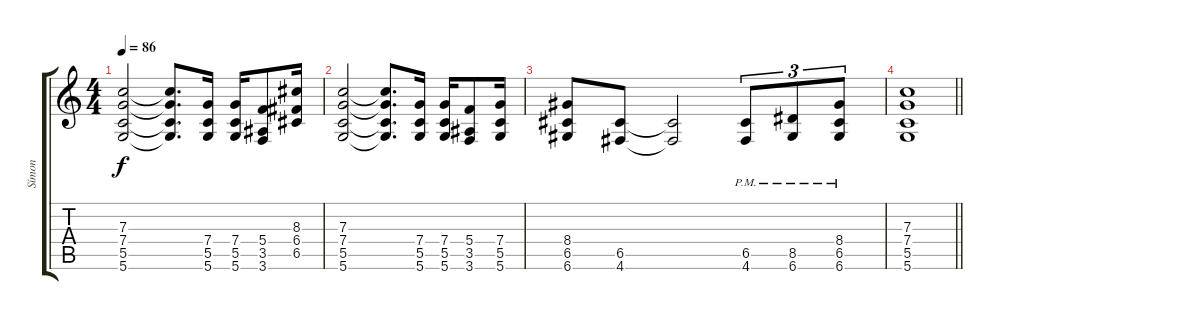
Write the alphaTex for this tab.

\track ("Símon" "Símon") {instrument distortionguitar}
\staff {score tabs}
\tuning (D4 A3 F3 C3 G2 D2) {hide}
\ts (4 4)
\tempo 86
\clef g2
\ks c
(7.3 7.4 5.5 5.6).2{dy f} (7.3{t} 7.4{t} 5.5{t} 5.6{t}).8{d} (7.4 5.5 5.6).16 (7.4 5.5 5.6).16 (5.4 3.5 3.6).8 (8.3 6.4 6.5).16 |
(7.3 7.4 5.5 5.6).2 (7.3{t} 7.4{t} 5.5{t} 5.6{t}).8{d} (7.4 5.5 5.6).16 (7.4 5.5 5.6).16 (5.4 3.5 3.6).8 (7.4 5.5 5.6).16 |
(8.4 6.5 6.6).8 (6.5 4.6).8 (6.5{t} 4.6{t}).2 (6.5{pm} 4.6{pm}).8{tu (3 2)} (8.5{pm} 6.6{pm}).8{tu (3 2)} (8.4{pm} 6.5{pm} 6.6{pm}).8{tu (3 2)} |
\barLineRight lightlight
(7.3 7.4 5.5 5.6).1
